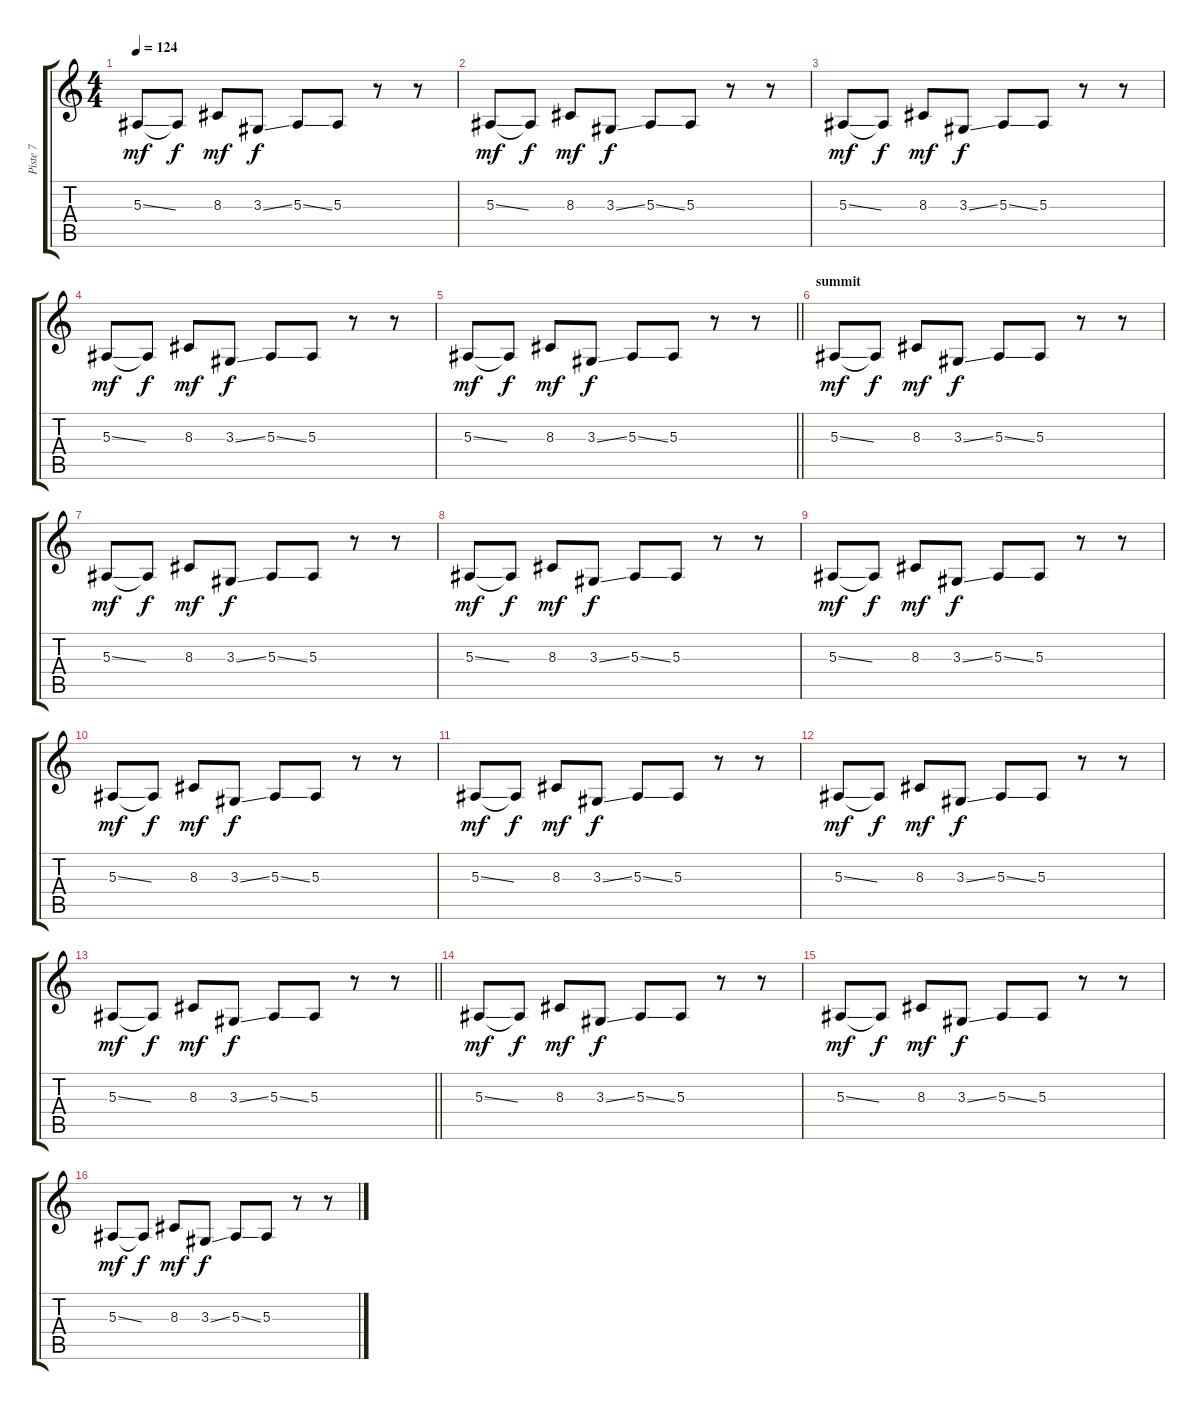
\track ("Piste 7" "Piste 7") {instrument fx7echoes}
\staff {score tabs}
\tuning (D4 A3 F3 C3 G2 D2) {hide}
\ts (4 4)
\tempo 124
\clef g2
\ks c
5.3{ss}.8{dy mf} 5.3{t}.8{dy f} 8.3.8{dy mf} 3.3{ss}.8{dy f} 5.3{ss}.8 5.3.8 r.8 r.8 |
5.3{ss}.8{dy mf} 5.3{t}.8{dy f} 8.3.8{dy mf} 3.3{ss}.8{dy f} 5.3{ss}.8 5.3.8 r.8 r.8 |
5.3{ss}.8{dy mf} 5.3{t}.8{dy f} 8.3.8{dy mf} 3.3{ss}.8{dy f} 5.3{ss}.8 5.3.8 r.8 r.8 |
5.3{ss}.8{dy mf} 5.3{t}.8{dy f} 8.3.8{dy mf} 3.3{ss}.8{dy f} 5.3{ss}.8 5.3.8 r.8 r.8 |
\barLineRight lightlight
5.3{ss}.8{dy mf} 5.3{t}.8{dy f} 8.3.8{dy mf} 3.3{ss}.8{dy f} 5.3{ss}.8 5.3.8 r.8 r.8 |
\section ("" "summit")
5.3{ss}.8{dy mf} 5.3{t}.8{dy f} 8.3.8{dy mf} 3.3{ss}.8{dy f} 5.3{ss}.8 5.3.8 r.8 r.8 |
5.3{ss}.8{dy mf} 5.3{t}.8{dy f} 8.3.8{dy mf} 3.3{ss}.8{dy f} 5.3{ss}.8 5.3.8 r.8 r.8 |
5.3{ss}.8{dy mf} 5.3{t}.8{dy f} 8.3.8{dy mf} 3.3{ss}.8{dy f} 5.3{ss}.8 5.3.8 r.8 r.8 |
5.3{ss}.8{dy mf} 5.3{t}.8{dy f} 8.3.8{dy mf} 3.3{ss}.8{dy f} 5.3{ss}.8 5.3.8 r.8 r.8 |
5.3{ss}.8{dy mf} 5.3{t}.8{dy f} 8.3.8{dy mf} 3.3{ss}.8{dy f} 5.3{ss}.8 5.3.8 r.8 r.8 |
5.3{ss}.8{dy mf} 5.3{t}.8{dy f} 8.3.8{dy mf} 3.3{ss}.8{dy f} 5.3{ss}.8 5.3.8 r.8 r.8 |
5.3{ss}.8{dy mf} 5.3{t}.8{dy f} 8.3.8{dy mf} 3.3{ss}.8{dy f} 5.3{ss}.8 5.3.8 r.8 r.8 |
\barLineRight lightlight
5.3{ss}.8{dy mf} 5.3{t}.8{dy f} 8.3.8{dy mf} 3.3{ss}.8{dy f} 5.3{ss}.8 5.3.8 r.8 r.8 |
5.3{ss}.8{dy mf} 5.3{t}.8{dy f} 8.3.8{dy mf} 3.3{ss}.8{dy f} 5.3{ss}.8 5.3.8 r.8 r.8 |
5.3{ss}.8{dy mf} 5.3{t}.8{dy f} 8.3.8{dy mf} 3.3{ss}.8{dy f} 5.3{ss}.8 5.3.8 r.8 r.8 |
5.3{ss}.8{dy mf} 5.3{t}.8{dy f} 8.3.8{dy mf} 3.3{ss}.8{dy f} 5.3{ss}.8 5.3.8 r.8 r.8
